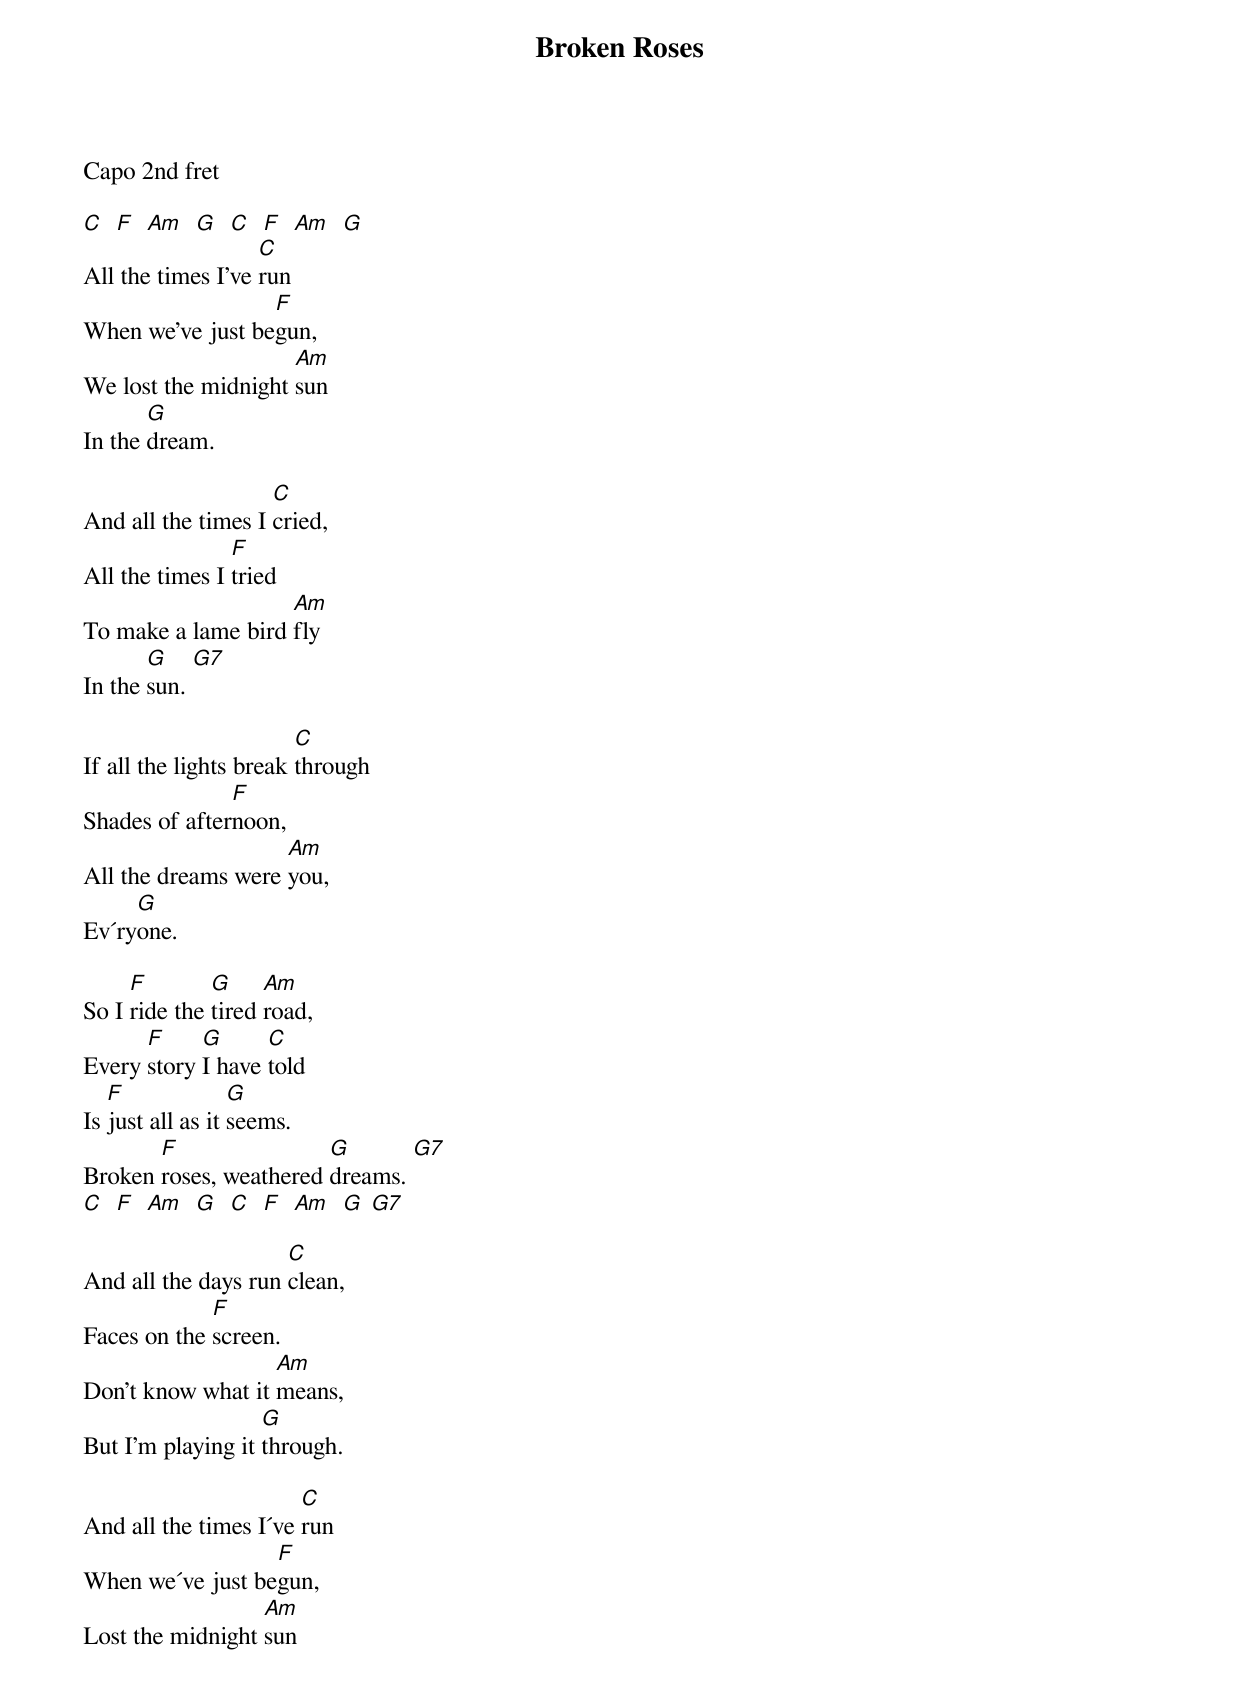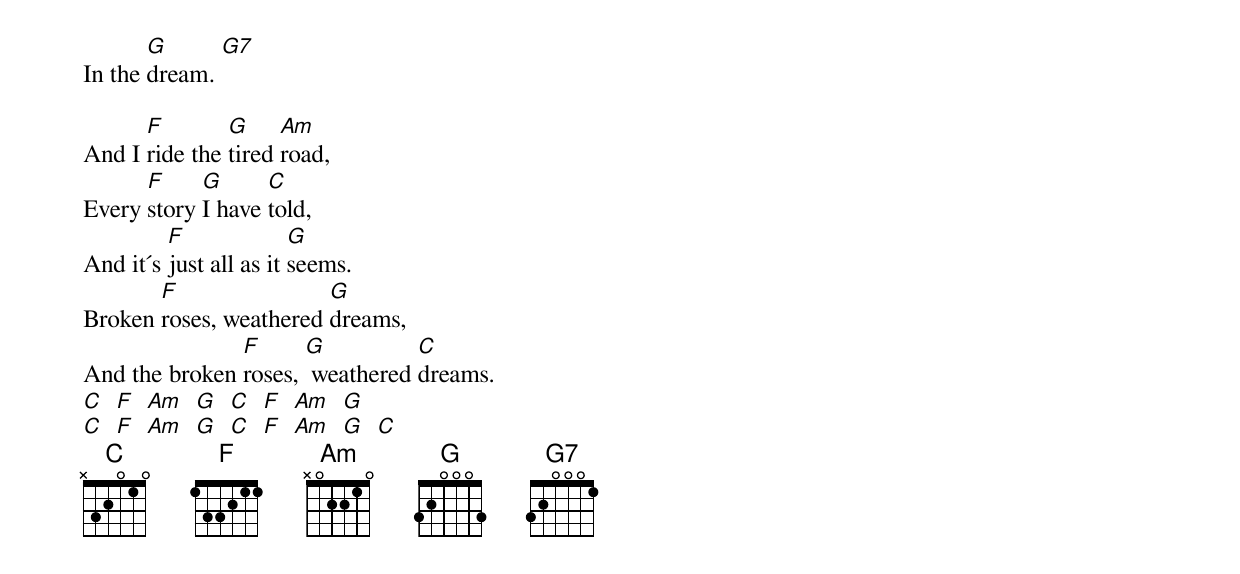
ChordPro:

{title: Broken Roses}
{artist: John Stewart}
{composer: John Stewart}
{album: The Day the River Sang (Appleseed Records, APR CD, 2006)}

Capo 2nd fret

[C]  [F]  [Am]  [G]  [C]  [F]  [Am]  [G]
All the times I've [C]run
When we've just be[F]gun,
We lost the midnight [Am]sun
In the [G]dream.

And all the times I [C]cried,
All the times I [F]tried
To make a lame bird [Am]fly
In the [G]sun. [G7]

If all the lights break [C]through
Shades of after[F]noon,
All the dreams were [Am]you,
Ev´ry[G]one.

So I [F]ride the [G]tired [Am]road,
Every [F]story [G]I have [C]told
Is [F]just all as it [G]seems.
Broken [F]roses, weathered [G]dreams. [G7]
[C]  [F]  [Am]  [G]  [C]  [F]  [Am]  [G] [G7]

And all the days run [C]clean,
Faces on the [F]screen.
Don't know what it [Am]means,
But I'm playing it [G]through.

And all the times I´ve [C]run
When we´ve just be[F]gun,
Lost the midnight [Am]sun
In the [G]dream. [G7]

And I [F]ride the [G]tired [Am]road,
Every [F]story [G]I have [C]told,
And it´s [F]just all as it [G]seems.
Broken [F]roses, weathered [G]dreams,
And the broken [F]roses, [G] weathered [C]dreams.
[C]  [F]  [Am]  [G]  [C]  [F]  [Am]  [G]
[C]  [F]  [Am]  [G]  [C]  [F]  [Am]  [G]  [C]
